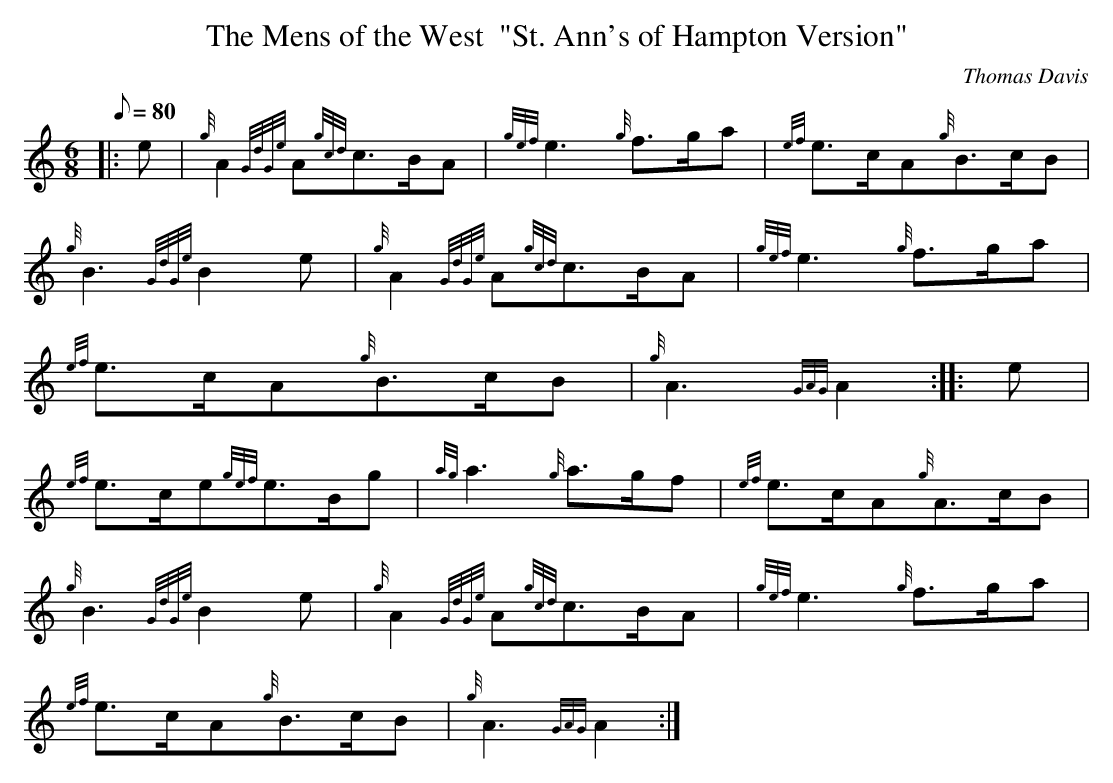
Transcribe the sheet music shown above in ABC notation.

X:1
T:The Mens of the West  "St. Ann's of Hampton Version"
M:6/8
L:1/8
Q:80
C:Thomas Davis
K:HP
|: e | \
{g}A2{GdGe}A{gcd}c3/2B/2A | \
{gef}e3{g}f3/2g/2a | \
{ef}e3/2c/2A{g}B3/2c/2B |
{g}B3{GdGe}B2e | \
{g}A2{GdGe}A{gcd}c3/2B/2A | \
{gef}e3{g}f3/2g/2a |
{ef}e3/2c/2A{g}B3/2c/2B | \
{g}A3{GAG}A2 :: \
e |
{ef}e3/2c/2e{gef}e3/2B/2g | \
{ag}a3{g}a3/2g/2f | \
{ef}e3/2c/2A{g}A3/2c/2B |
{g}B3{GdGe}B2e | \
{g}A2{GdGe}A{gcd}c3/2B/2A | \
{gef}e3{g}f3/2g/2a |
{ef}e3/2c/2A{g}B3/2c/2B | \
{g}A3{GAG}A2 :|
